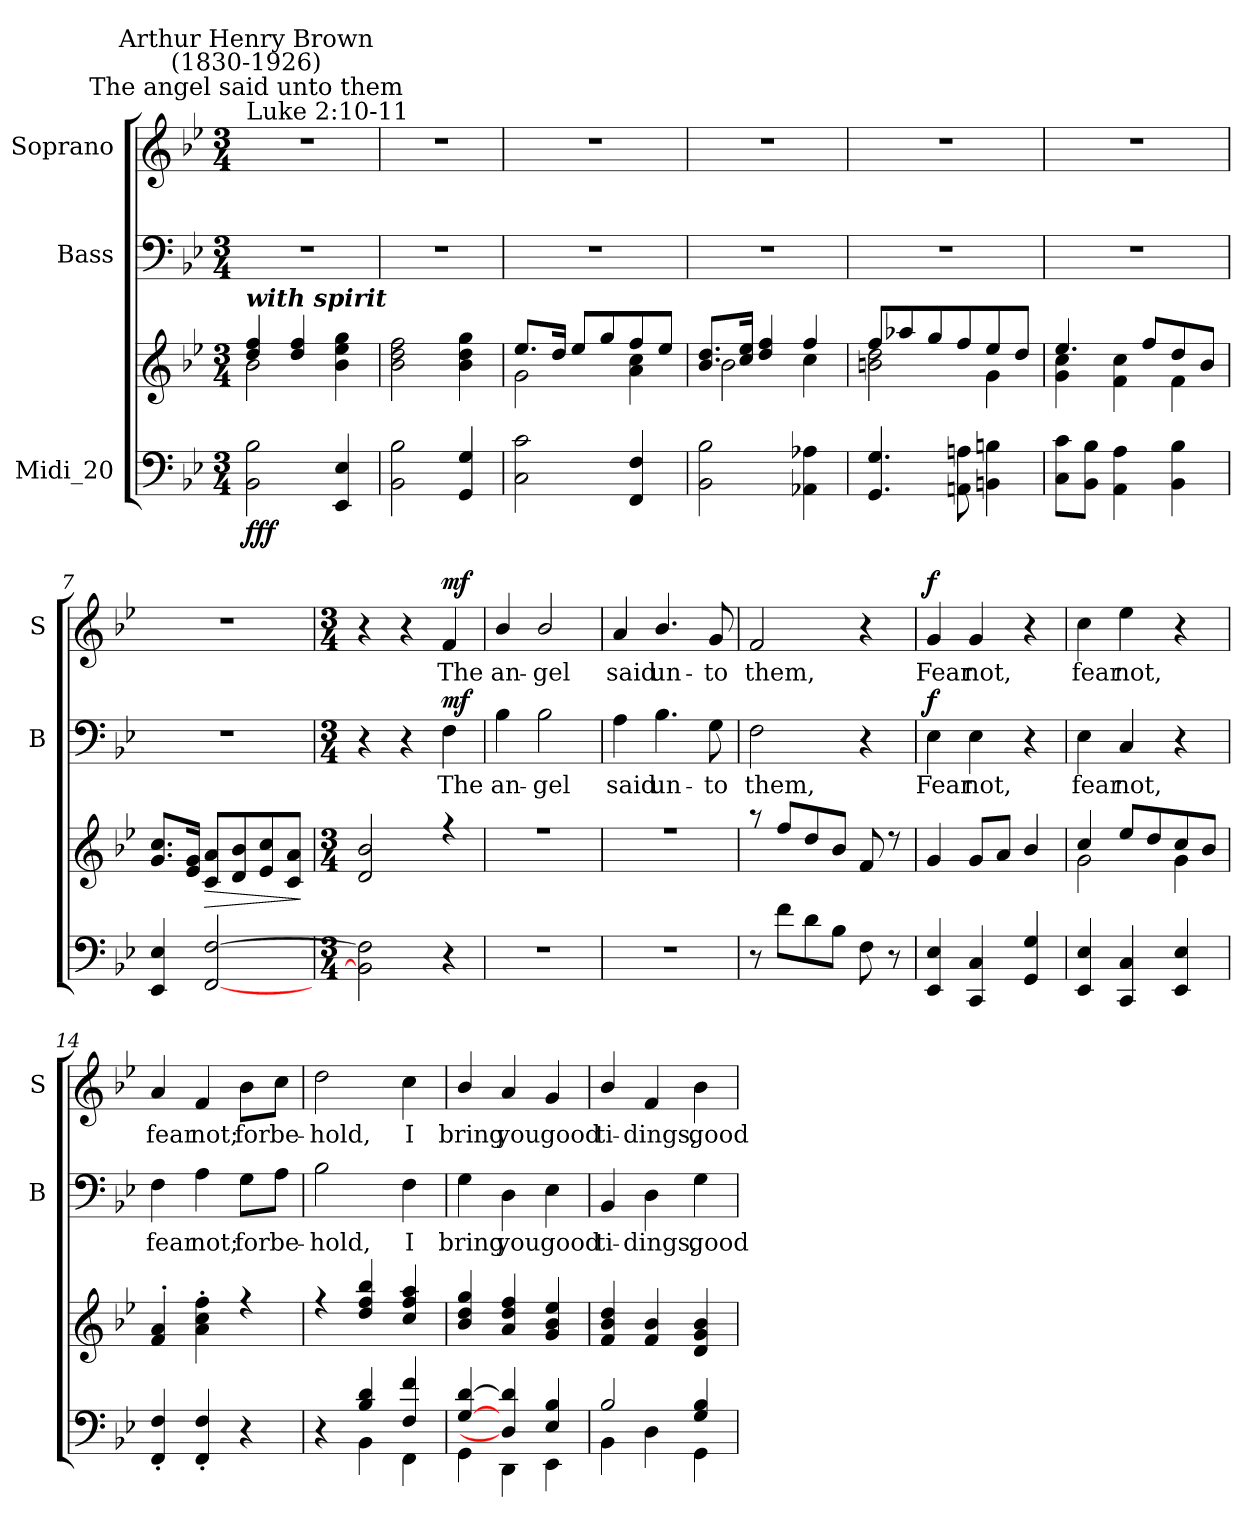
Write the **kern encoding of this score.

**kern	**kern	**dynam	**kern	**text	**dynam	**kern	**text	**dynam
*part3	*part3	*part3	*part2	*part2	*part2	*part1	*part1	*part1
*staff4	*staff3	*staff3/4	*staff2	*staff2	*staff2	*staff1	*staff1	*staff1
*I"Midi_20	*	*	*I"Bass	*	*	*I"Soprano	*	*
*	*	*	*I'B	*	*	*I'S	*	*
*clefF4	*clefG2	*	*clefF4	*	*	*clefG2	*	*
*k[b-e-]	*k[b-e-]	*	*k[b-e-]	*	*	*k[b-e-]	*	*
*B-:	*B-:	*	*B-:	*	*	*B-:	*	*
*M3/4	*M3/4	*	*M3/4	*	*	*M3/4	*	*
*MM112	*MM112	*	*MM112	*	*	*MM112	*	*
=1	=1	=1	=1	=1	=1	=1	=1	=1
*	*^	*	*	*	*	*	*	*
!	!	!	!	!	!	!	!LO:TX:a:t=Luke 2&colon;10-11	!	!
!	!	!	!	!	!	!	!LO:TX:a:cj:t=The angel said unto them	!	!
!	!	!	!	!	!	!	!LO:TX:a:cj:t=Arthur Henry Brown\n(1830-1926)	!	!
!	!LO:TX:a:Bi:t=with spirit	!	!	!	!	!	!	!	!
!	!	!	!LO:DY:b=2	!LO:N:vis=1	!	!	!LO:N:vis=1	!	!
!	!	!	!LO:DY:n=1:b	!	!	!	!	!	!
!	!	!	!LO:DY:n=2:b	!	!	!	!	!	!
2BB- 2B-	4dd/ 4ff/	2b-\	f f f	2.r	.	.	2.r	.	.
.	4dd/ 4ff/	.	.	.	.	.	.	.	.
4EE- 4E-	4ryy	4b-\ 4ee-\ 4gg\	.	.	.	.	.	.	.
=2	=2	=2	=2	=2	=2	=2	=2	=2	=2
!	!	!	!	!LO:N:vis=1	!	!	!LO:N:vis=1	!	!
2BB- 2B-	2.ryy	2b-\ 2dd\ 2ff\	.	2.r	.	.	2.r	.	.
4GG 4G	.	4b-\ 4dd\ 4gg\	.	.	.	.	.	.	.
=3	=3	=3	=3	=3	=3	=3	=3	=3	=3
!	!	!	!	!LO:N:vis=1	!	!	!LO:N:vis=1	!	!
2C 2c	8.ee-/L	2g\	.	2.r	.	.	2.r	.	.
.	16dd/J	.	.	.	.	.	.	.	.
.	8ee-/L	.	.	.	.	.	.	.	.
.	8gg/	.	.	.	.	.	.	.	.
4FF 4F	8ff/	4a\ 4cc\	.	.	.	.	.	.	.
.	8ee-/J	.	.	.	.	.	.	.	.
=4	=4	=4	=4	=4	=4	=4	=4	=4	=4
!	!	!	!	!LO:N:vis=1	!	!	!LO:N:vis=1	!	!
2BB- 2B-	8.b-/ 8.dd/L	2b-\	.	2.r	.	.	2.r	.	.
.	16cc/ 16ee-/J	.	.	.	.	.	.	.	.
.	4dd/ 4ff/	.	.	.	.	.	.	.	.
4AA-X 4A-X	4ff/	4cc\	.	.	.	.	.	.	.
=5	=5	=5	=5	=5	=5	=5	=5	=5	=5
!	!	!	!	!LO:N:vis=1	!	!	!LO:N:vis=1	!	!
4.GG 4.G	8ff/L	2bn\ 2dd\	.	2.r	.	.	2.r	.	.
.	8aa-X/	.	.	.	.	.	.	.	.
.	8gg/	.	.	.	.	.	.	.	.
8AAn 8An	8ff/	.	.	.	.	.	.	.	.
4BBn 4Bn	8ee-/	4g\	.	.	.	.	.	.	.
.	8dd/J	.	.	.	.	.	.	.	.
=6	=6	=6	=6	=6	=6	=6	=6	=6	=6
!	!	!	!	!LO:N:vis=1	!	!	!LO:N:vis=1	!	!
8C 8cL	4.ee-/	4g\ 4cc\	.	2.r	.	.	2.r	.	.
8BB- 8B-J	.	.	.	.	.	.	.	.	.
4AA 4A	.	4f\ 4cc\	.	.	.	.	.	.	.
.	8ff/L	.	.	.	.	.	.	.	.
4BB- 4B-	8dd/	4f\	.	.	.	.	.	.	.
.	8b-/J	.	.	.	.	.	.	.	.
=7	=7	=7	=7	=7	=7	=7	=7	=7	=7
!	!	!	!	!LO:N:vis=1	!	!	!LO:N:vis=1	!	!
4EE- 4E-	8.g/ 8.cc/L	2.ryy	.	2.r	.	.	2.r	.	.
.	16e-/ 16g/J	.	.	.	.	.	.	.	.
!	!	!	!LO:HP:b	!	!	!	!	!	!
[2FF [2F	8c/ 8a/L	.	>	.	.	.	.	.	.
.	8d/ 8b-/	.	.	.	.	.	.	.	.
.	8e-/ 8cc/	.	.	.	.	.	.	.	.
.	8c/ 8a/J	.	.	.	.	.	.	.	.
*	*v	*v	*	*	*	*	*	*	*
.	.	]	.	.	.	.	.	.
!!LO:LB:g=z
=8	=8	=8	=8	=8	=8	=8	=8	=8
*M3/4	*M3/4	*	*M3/4	*	*	*M3/4	*	*
*	*^	*	*	*	*	*	*	*
2BB-] 2F]	2d 2b-	2.ryy	.	4r	.	.	4r	.	.
.	.	.	.	4r	.	.	4r	.	.
!	!	!	!	!	!LO:LY:b	!LO:DY:b	!	!LO:LY:b	!LO:DY:b
4r	4r	.	.	4F	The	mf	4f	The	mf
=9	=9	=9	=9	=9	=9	=9	=9	=9	=9
!LO:N:vis=1	!LO:N:vis=1	!	!	!	!LO:LY:b	!	!	!LO:LY:b	!
2.r	2.r	2.ryy	.	4B-\	an-	.	4b-/	an-	.
!	!	!	!	!	!LO:LY:b	!	!	!LO:LY:b	!
.	.	.	.	2B-\	-gel	.	2b-/	-gel	.
=10	=10	=10	=10	=10	=10	=10	=10	=10	=10
!LO:N:vis=1	!LO:N:vis=1	!LO:N:vis=1	!	!	!LO:LY:b	!	!	!LO:LY:b	!
2.r	2.r	2.ryy	.	4A	said	.	4a	said	.
!	!	!	!	!	!LO:LY:b	!	!	!LO:LY:b	!
.	.	.	.	4.B-\	un-	.	4.b-/	un-	.
!	!	!	!	!	!LO:LY:b	!	!	!LO:LY:b	!
.	.	.	.	8G	-to	.	8g	-to	.
=11	=11	=11	=11	=11	=11	=11	=11	=11	=11
!	!	!LO:N:vis=1	!	!	!LO:LY:b	!	!	!LO:LY:b	!
8r	8r	2.ryy	.	2F	them,	.	2f	them,	.
!	!	!	!LO:DY:b=2	!	!	!	!	!	!
!	!	!	!LO:DY:n=1:b	!	!	!	!	!	!
8fL	8ffL	.	mf mf	.	.	.	.	.	.
8d	8dd	.	.	.	.	.	.	.	.
8B-J	8b-J	.	.	.	.	.	.	.	.
8F	8f	.	.	4r	.	.	4r	.	.
8r	8r	.	.	.	.	.	.	.	.
=12	=12	=12	=12	=12	=12	=12	=12	=12	=12
!	!	!LO:N:vis=1	!	!	!LO:LY:b	!LO:DY:b	!	!LO:LY:b	!LO:DY:b
4EE- 4E-	4g	2.ryy	.	4E-	Fear	f	4g	Fear	f
!	!	!	!	!	!LO:LY:b	!	!	!LO:LY:b	!
4CC 4C	8gL	.	.	4E-	not,	.	4g	not,	.
.	8aJ	.	.	.	.	.	.	.	.
4GG 4G	4b-	.	.	4r	.	.	4r	.	.
=13	=13	=13	=13	=13	=13	=13	=13	=13	=13
!	!	!	!	!	!LO:LY:b	!	!	!LO:LY:b	!
4EE- 4E-	4cc/	2g\	.	4E-	fear	.	4cc	fear	.
!	!	!	!	!	!LO:LY:b	!	!	!LO:LY:b	!
4CC 4C	8ee-/L	.	.	4C	not,	.	4ee-	not,	.
.	8dd/	.	.	.	.	.	.	.	.
4EE- 4E-	8cc/	4g\	.	4r	.	.	4r	.	.
.	8b-/J	.	.	.	.	.	.	.	.
=14	=14	=14	=14	=14	=14	=14	=14	=14	=14
!	!	!LO:N:vis=1	!	!	!LO:LY:b	!	!	!LO:LY:b	!
4FF' 4F'	4f' 4a'	2.ryy	.	4F	fear	.	4a	fear	.
!	!	!	!	!	!LO:LY:b	!	!	!LO:LY:b	!
4FF' 4F'	4a\' 4cc\' 4ff\'	.	.	4A	not;	.	4f	not;	.
!	!	!	!	!	!LO:LY:b	!	!	!LO:LY:b	!
4r	4r	.	.	8G\L	for	.	8b-\L	for	.
!	!	!	!	!	!LO:LY:b	!	!	!LO:LY:b	!
.	.	.	.	8A\J	be-	.	8cc\J	be-	.
!!LO:LB:g=z
=15	=15	=15	=15	=15	=15	=15	=15	=15	=15
*^	*	*	*	*	*	*	*	*	*
!	!	!	!LO:N:vis=1	!	!	!LO:LY:b	!	!	!LO:LY:b	!
4r	4ryy	4r	2.ryy	.	2B-	-hold,	.	2dd	-hold,	.
4B-/ 4d/	4BB-\	4dd 4ff 4bb-	.	.	.	.	.	.	.	.
!	!	!	!	!	!	!LO:LY:b	!	!	!LO:LY:b	!
4F/ 4f/	4FF\	4cc 4ff 4aa	.	.	4F	I	.	4cc	I	.
=16	=16	=16	=16	=16	=16	=16	=16	=16	=16	=16
!	!	!	!LO:N:vis=1	!	!	!LO:LY:b	!	!	!LO:LY:b	!
[4G/ [4d/	4GG\	4b- 4dd 4gg	2.ryy	.	4G\	bring	.	4b-/	bring	.
!	!	!	!	!	!	!LO:LY:b	!	!	!LO:LY:b	!
4D/] 4d/]	4DD\	4a 4dd 4ff	.	.	4D	you	.	4a	you	.
!	!	!	!	!	!	!LO:LY:b	!	!	!LO:LY:b	!
4E-/ 4B-/	4EE-\	4g 4b- 4ee-	.	.	4E-	good	.	4g	good	.
=17	=17	=17	=17	=17	=17	=17	=17	=17	=17	=17
!	!	!	!LO:N:vis=1	!	!	!LO:LY:b	!	!	!LO:LY:b	!
2B-/	4BB-\	4f 4b- 4dd	2.ryy	.	4BB-/	ti-	.	4b-/	ti-	.
!	!	!	!	!	!	!LO:LY:b	!	!	!LO:LY:b	!
.	4D\	4f 4b-	.	.	4D	-dings,	.	4f	-dings,	.
!	!	!	!	!	!	!LO:LY:b	!	!	!LO:LY:b	!
4G/ 4B-/	4GG\	4d 4g 4b-	.	.	4G	good	.	4b-	good	.
*v	*v	*	*	*	*	*	*	*	*	*
*	*v	*v	*	*	*	*	*	*	*
=	=	=	=	=	=	=	=	=
*-	*-	*-	*-	*-	*-	*-	*-	*-
